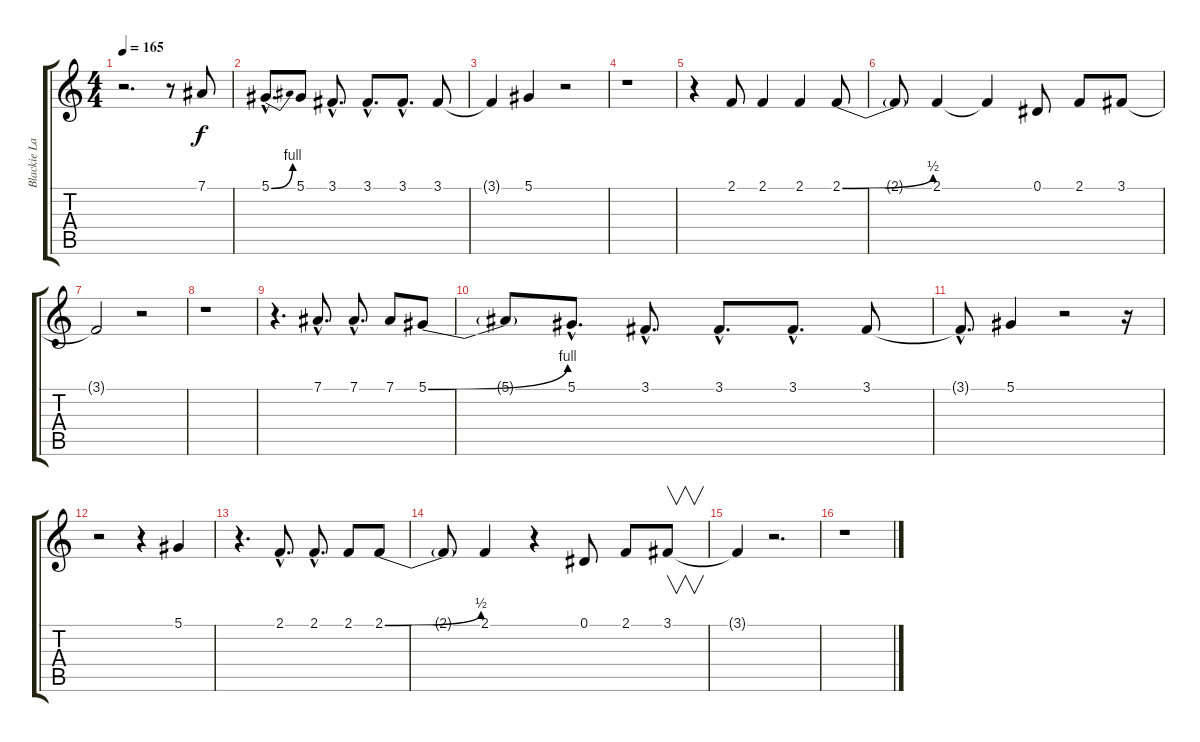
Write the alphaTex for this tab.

\track ("Blackie Lawless/Vocals" "Blackie La") {instrument pad3polysynth}
\staff {score tabs}
\tuning (Eb4 Bb3 Gb3 Db3 Ab2 Eb2) {hide}
\ts (4 4)
\tempo 165
\clef g2
\ks c
r.2{d dy f} r.8 7.1.8 |
5.1{be (bend 0 0 60 4) hac}.8{d} 5.1.8 3.1{hac}.8{d} 3.1{hac}.8{d} 3.1{hac}.8{d} 3.1.8 |
3.1{t}.4 5.1.4 r.2 |
r.1 |
r.4 2.1.8 2.1.4 2.1.4 2.1{be (bend 0 0 60 2)}.8 |
2.1{t}.8 2.1.4 2.1{t}.4 0.1.8 2.1.8 3.1.8 |
3.1{t}.2 r.2 |
r.1 |
r.4{d} 7.1{hac}.8{d} 7.1{hac}.8{d} 7.1.8 5.1{be (bend 0 0 60 4)}.8 |
5.1{t}.8 5.1{hac}.8{d} 3.1{hac}.8{d} 3.1{hac}.8{d} 3.1{hac}.8{d} 3.1.8 |
3.1{hac t}.8{d} 5.1.4 r.2 r.16 |
r.2 r.4 5.1.4 |
r.4{d} 2.1{hac}.8{d} 2.1{hac}.8{d} 2.1.8 2.1{be (bend 0 0 60 2)}.8 |
2.1{t}.8 2.1.4 r.4 0.1.8 2.1.8 3.1.8{v} |
3.1{t}.4 r.2{d} |
r.1
